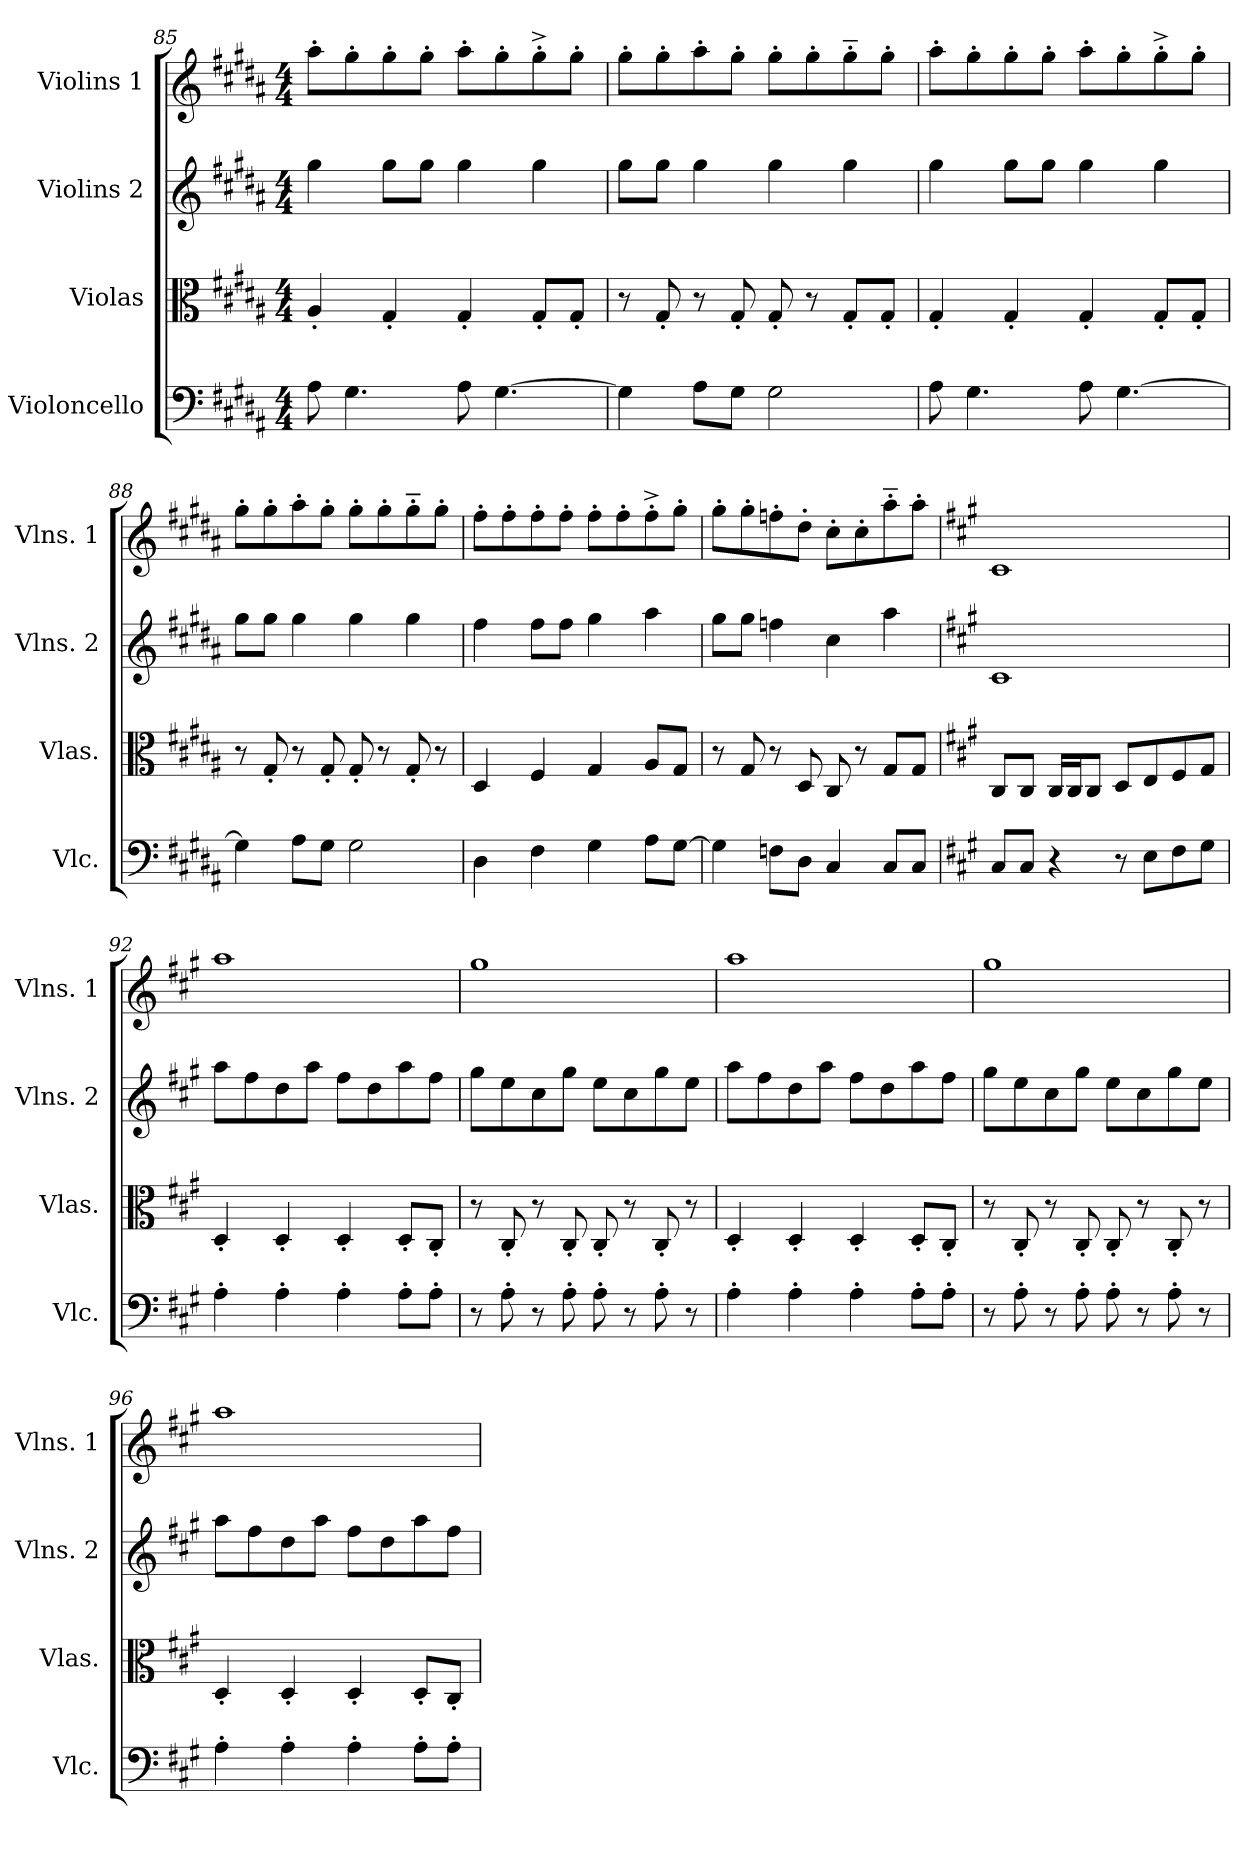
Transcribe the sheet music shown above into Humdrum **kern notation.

**kern	**kern	**kern	**kern
*part4	*part3	*part2	*part1
*staff4	*staff3	*staff2	*staff1
*I"Violoncello	*I"Violas	*I"Violins 2	*I"Violins 1
*I'Vlc.	*I'Vlas.	*I'Vlns. 2	*I'Vlns. 1
!!LO:LB:g=z
*clefF4	*clefC3	*clefG2	*clefG2
*k[f#c#g#d#a#]	*k[f#c#g#d#a#]	*k[f#c#g#d#a#]	*k[f#c#g#d#a#]
*B:	*B:	*B:	*B:
*M4/4	*M4/4	*M4/4	*M4/4
=85	=85	=85	=85
8A#\	4A#'/	4gg#\	8aa#'\L
4.G#\	.	.	8gg#'\
.	4G#'/	8gg#\L	8gg#'\
.	.	8gg#\J	8gg#'\J
8A#\	4G#'/	4gg#\	8aa#'\L
[4.G#\	.	.	8gg#'\
.	8G#'/L	4gg#\	8gg#^'\
.	8G#'/J	.	8gg#'\J
=86	=86	=86	=86
4G#\]	8r	8gg#\L	8gg#'\L
.	8G#'/	8gg#\J	8gg#'\
8A#\L	8r	4gg#\	8aa#'\
8G#\J	8G#'/	.	8gg#'\J
2G#\	8G#'/	4gg#\	8gg#'\L
.	8r	.	8gg#'\
.	8G#'/L	4gg#\	8gg#~'\
.	8G#'/J	.	8gg#'\J
=87	=87	=87	=87
8A#\	4G#'/	4gg#\	8aa#'\L
4.G#\	.	.	8gg#'\
.	4G#'/	8gg#\L	8gg#'\
.	.	8gg#\J	8gg#'\J
8A#\	4G#'/	4gg#\	8aa#'\L
[4.G#\	.	.	8gg#'\
.	8G#'/L	4gg#\	8gg#^'\
.	8G#'/J	.	8gg#'\J
=88	=88	=88	=88
4G#\]	8r	8gg#\L	8gg#'\L
.	8G#'/	8gg#\J	8gg#'\
8A#\L	8r	4gg#\	8aa#'\
8G#\J	8G#'/	.	8gg#'\J
2G#\	8G#'/	4gg#\	8gg#'\L
.	8r	.	8gg#'\
.	8G#'/	4gg#\	8gg#~'\
.	8r	.	8gg#'\J
!!LO:LB:g=z
=89	=89	=89	=89
4D#\	4D#/	4ff#\	8ff#'\L
.	.	.	8ff#'\
4F#\	4F#/	8ff#\L	8ff#'\
.	.	8ff#\J	8ff#'\J
4G#\	4G#/	4gg#\	8ff#'\L
.	.	.	8ff#'\
8A#\L	8A#/L	4aa#\	8ff#^'\
[8G#\J	8G#/J	.	8gg#'\J
=90	=90	=90	=90
4G#\]	8r	8gg#\L	8gg#'\L
.	8G#/	8gg#\J	8gg#'\
8Fn\L	8r	4ffn\	8ffn'\
8D#\J	8D#/	.	8dd#'\J
4C#/	8C#/	4cc#\	8cc#'\L
.	8r	.	8cc#'\
8C#/L	8G#/L	4aa#\	8aa#~'\
8C#/J	8G#/J	.	8aa#'\J
=91	=91	=91	=91
*k[f#c#g#]	*k[f#c#g#]	*k[f#c#g#]	*k[f#c#g#]
*A:	*A:	*A:	*A:
8C#/L	8C#/L	1c#	1c#
8C#/J	8C#/J	.	.
4r	16C#/LL	.	.
.	16C#/J	.	.
.	8C#/J	.	.
8r	8D/L	.	.
8E\L	8E/	.	.
8F#\	8F#/	.	.
8G#\J	8G#/J	.	.
=92	=92	=92	=92
4A'\	4D'/	8aa\L	1aa
.	.	8ff#\	.
4A'\	4D'/	8dd\	.
.	.	8aa\J	.
4A'\	4D'/	8ff#\L	.
.	.	8dd\	.
8A'\L	8D'/L	8aa\	.
8A'\J	8C#'/J	8ff#\J	.
!!LO:PB:g=z
=93	=93	=93	=93
8r	8r	8gg#\L	1gg#
8A'\	8C#'/	8ee\	.
8r	8r	8cc#\	.
8A'\	8C#'/	8gg#\J	.
8A'\	8C#'/	8ee\L	.
8r	8r	8cc#\	.
8A'\	8C#'/	8gg#\	.
8r	8r	8ee\J	.
=94	=94	=94	=94
4A'\	4D'/	8aa\L	1aa
.	.	8ff#\	.
4A'\	4D'/	8dd\	.
.	.	8aa\J	.
4A'\	4D'/	8ff#\L	.
.	.	8dd\	.
8A'\L	8D'/L	8aa\	.
8A'\J	8C#'/J	8ff#\J	.
=95	=95	=95	=95
8r	8r	8gg#\L	1gg#
8A'\	8C#'/	8ee\	.
8r	8r	8cc#\	.
8A'\	8C#'/	8gg#\J	.
8A'\	8C#'/	8ee\L	.
8r	8r	8cc#\	.
8A'\	8C#'/	8gg#\	.
8r	8r	8ee\J	.
!!LO:PB:g=z
=96	=96	=96	=96
4A'\	4D'/	8aa\L	1aa
.	.	8ff#\	.
4A'\	4D'/	8dd\	.
.	.	8aa\J	.
4A'\	4D'/	8ff#\L	.
.	.	8dd\	.
8A'\L	8D'/L	8aa\	.
8A'\J	8C#'/J	8ff#\J	.
=	=	=	=
*-	*-	*-	*-
